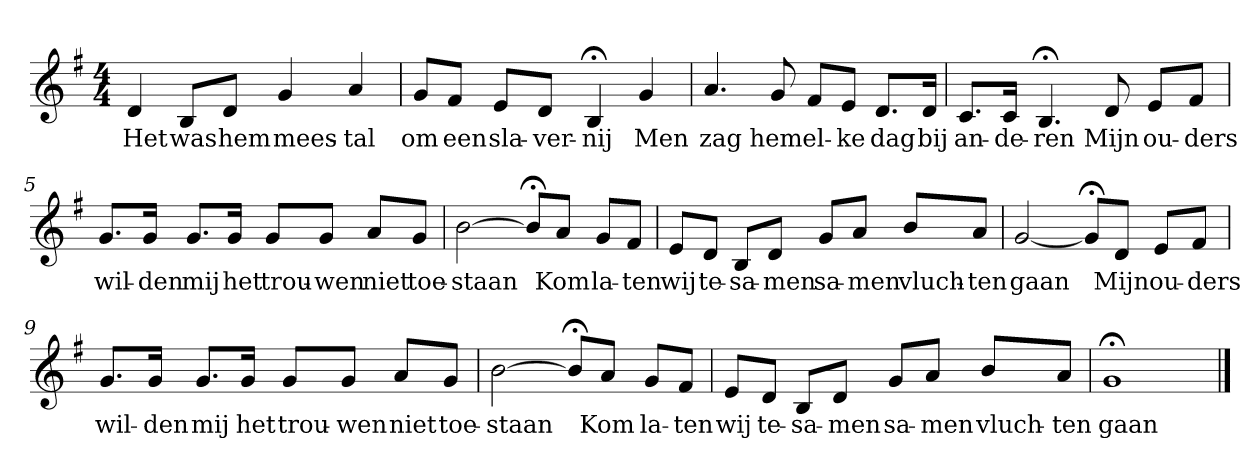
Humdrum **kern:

**kern	**text
*part1	*part1
*staff1	*staff1
*k[f#]	*
*G:	*
*M4/4	*
*MM120	*
=1	=1
4d	Het
8BL	was
8dJ	hem
4g	mees-
4a	-tal
=2	=2
8gL	om
8f#J	een
8eL	sla-
8dJ	-ver-
4B;<	-nij
4g	Men
=3	=3
4.a	zag
8g	hem
8f#L	el-
8eJ	-ke
8.dL	dag
16dJk	bij
=4	=4
8.cL	an-
16cJk	-de-
4.B;<	-ren
8d	Mijn
8eL	ou-
8f#J	-ders
=5	=5
8.gL	wil-
16gJk	-den
8.gL	mij
16gJk	het
8gL	trou-
8gJ	-wen
8aL	niet
8gJ	toe-
=6	=6
[2b	-staan
8b;<L]	.
8aJ	Kom
8gL	la-
8f#J	-ten
=7	=7
8eL	wij
8dJ	te-
8BL	-sa-
8dJ	-men
8gL	sa-
8aJ	-men
8bL	vluch-
8aJ	-ten
=8	=8
[2g	gaan
8g;<L]	.
8dJ	Mijn
8eL	ou-
8f#J	-ders
=9	=9
8.gL	wil-
16gJk	-den
8.gL	mij
16gJk	het
8gL	trou-
8gJ	-wen
8aL	niet
8gJ	toe-
=10	=10
[2b	-staan
8b;<L]	.
8aJ	Kom
8gL	la-
8f#J	-ten
=11	=11
8eL	wij
8dJ	te-
8BL	-sa-
8dJ	-men
8gL	sa-
8aJ	-men
8bL	vluch-
8aJ	-ten
=12	=12
1g;<	gaan
==	==
*-	*-
